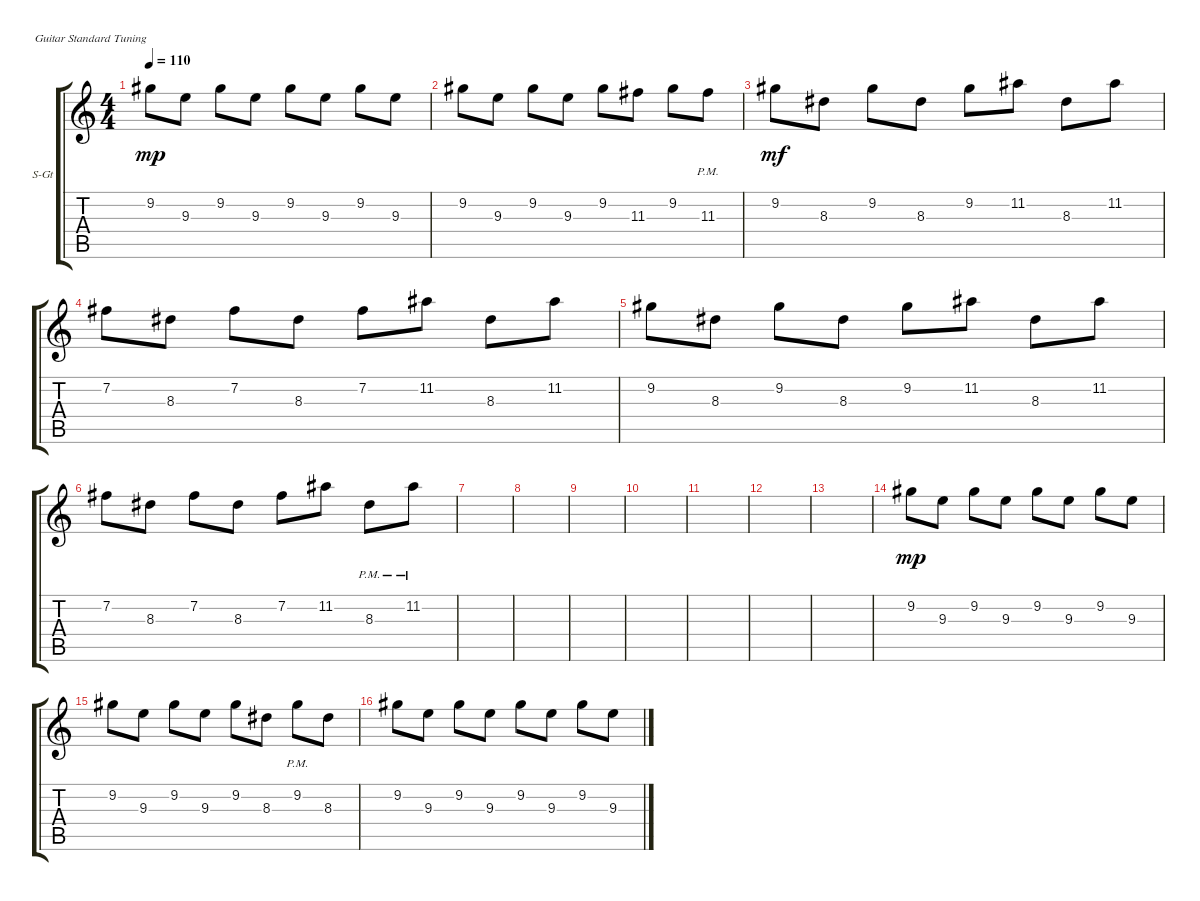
\defaultSystemsLayout 4
\bracketExtendMode groupsimilarinstruments
\firstSystemTrackNameOrientation horizontal
\otherSystemsTrackNameOrientation horizontal
\track ("Steel Guitar" "S-Gt") {instrument acousticguitarsteel}
\staff {score tabs}
\tuning (E4 B3 G3 D3 A2 E2)
\ts (4 4)
\tempo 110
\clef g2
\ks c
9.2.8{dy mp} 9.3.8 9.2.8 9.3.8 9.2.8 9.3.8 9.2.8 9.3.8 |
9.2.8 9.3.8 9.2.8 9.3.8 9.2.8 11.3.8 9.2.8 11.3{pm}.8 |
9.2.8{dy mf} 8.3.8 9.2.8 8.3.8 9.2.8 11.2.8 8.3.8 11.2.8 |
7.2.8 8.3.8 7.2.8 8.3.8 7.2.8 11.2.8 8.3.8 11.2.8 |
9.2.8 8.3.8 9.2.8 8.3.8 9.2.8 11.2.8 8.3.8 11.2.8 |
7.2.8 8.3.8 7.2.8 8.3.8 7.2.8 11.2.8 8.3{pm}.8 11.2{pm}.8 |
|
|
|
|
|
|
|
9.2.8{dy mp} 9.3.8 9.2.8 9.3.8 9.2.8 9.3.8 9.2.8 9.3.8 |
9.2.8 9.3.8 9.2.8 9.3.8 9.2.8 8.3.8 9.2{pm}.8 8.3.8 |
9.2.8 9.3.8 9.2.8 9.3.8 9.2.8 9.3.8 9.2.8 9.3.8
